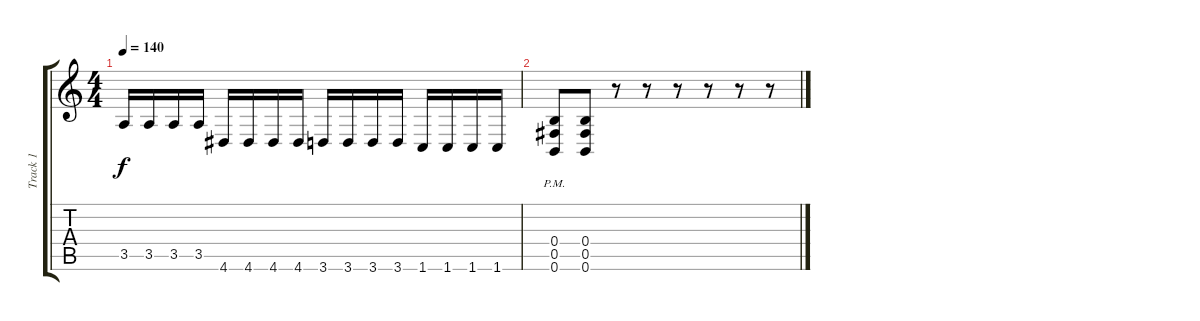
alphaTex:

\track ("Track 1" "Track 1") {instrument distortionguitar}
\staff {score tabs}
\tuning (Db4 Ab3 E3 B2 Gb2 B1) {hide}
\ts (4 4)
\tempo 140
\clef g2
\ks c
3.5.16{dy f} 3.5.16 3.5.16 3.5.16 4.6.16 4.6.16 4.6.16 4.6.16 3.6.16 3.6.16 3.6.16 3.6.16 1.6.16 1.6.16 1.6.16 1.6.16 |
(0.4{pm} 0.5{pm} 0.6{pm}).8 (0.4 0.5 0.6).8 r.8 r.8 r.8 r.8 r.8 r.8
